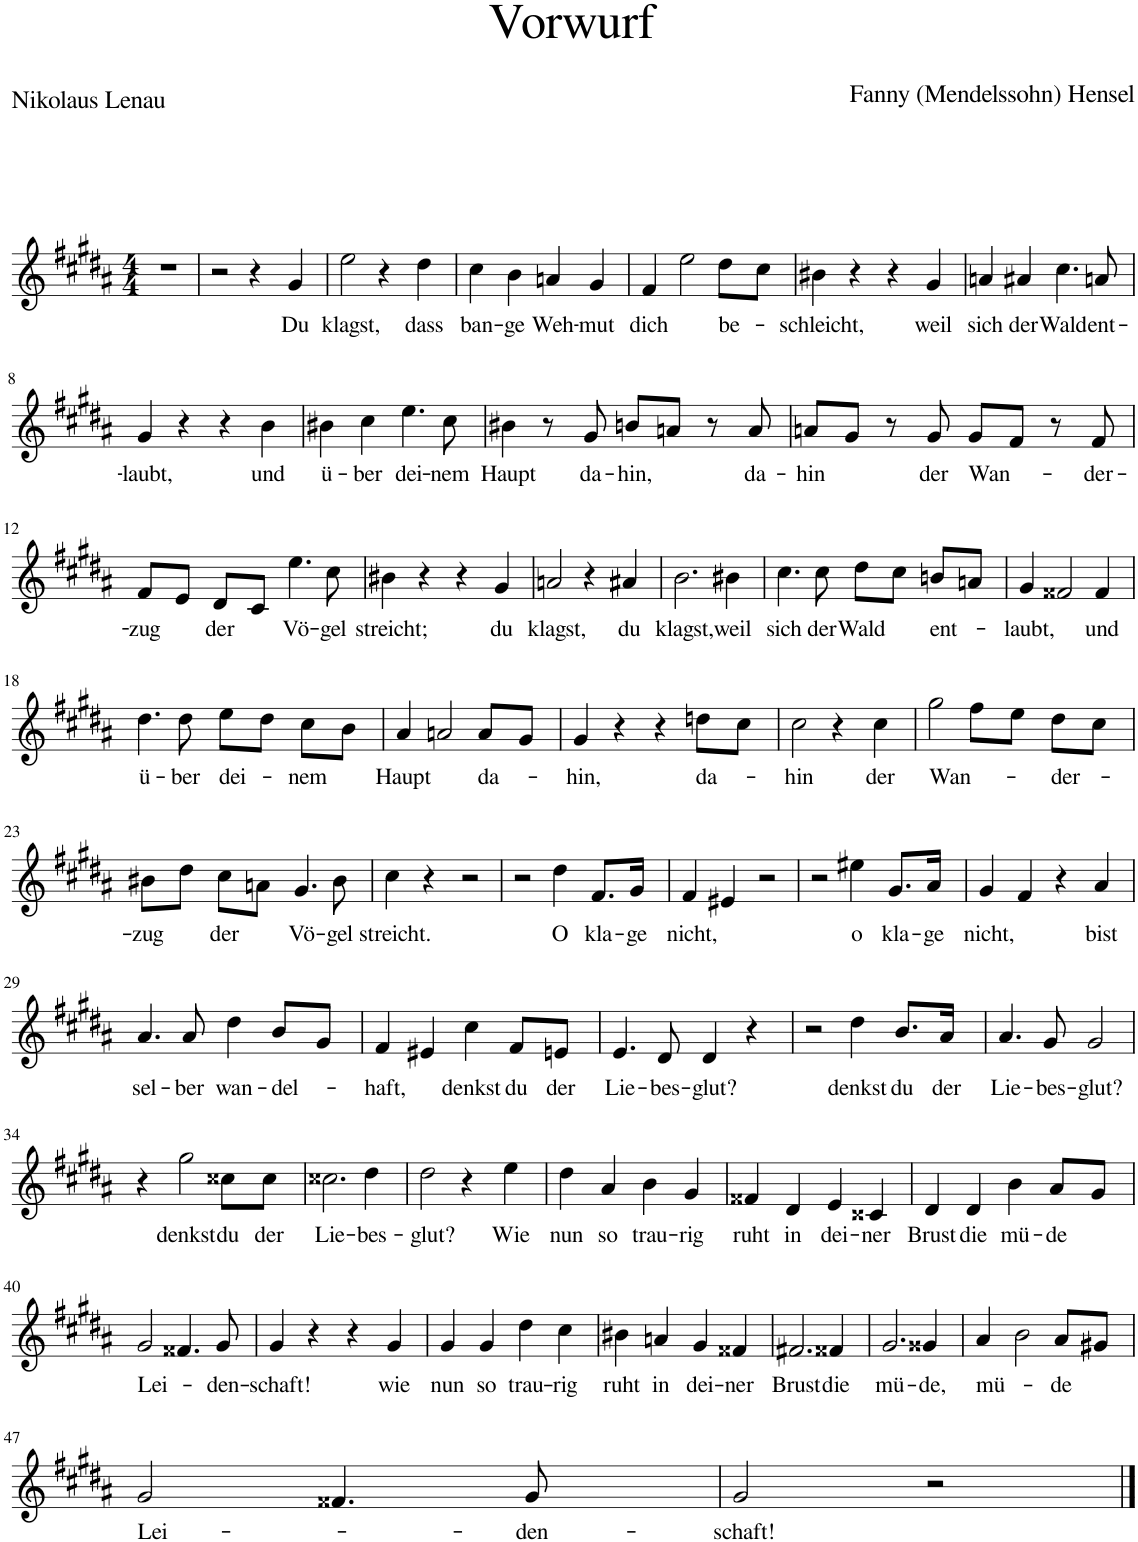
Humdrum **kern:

**kern	**text
*part1	*part1
*staff1	*staff1
*I"Piano	*
*I'Pno	*
*clefG2	*
*k[f#c#g#d#a#]	*
*M4/4	*
=1	=1
1r	.
=2	=2
2r	.
4r	.
!	!LO:LY:b
4g#/	Du
=3	=3
!	!LO:LY:b
2ee\	klagst,
4r	.
!	!LO:LY:b
4dd#\	dass
=4	=4
!	!LO:LY:b
4cc#\	ban-
!	!LO:LY:b
4b\	-ge
!	!LO:LY:b
4an/	Weh-
!	!LO:LY:b
4g#/	-mut
=5	=5
!	!LO:LY:b
4f#/	dich
2ee\	.
!	!LO:LY:b
8dd#\L	be-
8cc#\J	.
=6	=6
!	!LO:LY:b
4b#X\	-schleicht,
4r	.
4r	.
!	!LO:LY:b
4g#/	weil
=7	=7
!	!LO:LY:b
4an/	sich
!	!LO:LY:b
4a#X/	der
!	!LO:LY:b
4.cc#\	Wald
!	!LO:LY:b
8an/	ent-
!!LO:LB:g=z
=8	=8
!	!LO:LY:b
4g#/	-laubt,
4r	.
4r	.
!	!LO:LY:b
4b\	und
=9	=9
!	!LO:LY:b
4b#X\	ü-
!	!LO:LY:b
4cc#\	-ber
!	!LO:LY:b
4.ee\	dei-
!	!LO:LY:b
8cc#\	-nem
=10	=10
!	!LO:LY:b
4b#X\	Haupt
8r	.
!	!LO:LY:b
8g#/	da-
!	!LO:LY:b
8bn/L	-hin,
8an/J	.
8r	.
!	!LO:LY:b
8a/	da-
=11	=11
!	!LO:LY:b
8an/L	-hin
8g#/J	.
8r	.
!	!LO:LY:b
8g#/	der
!	!LO:LY:b
8g#/L	Wan-
8f#/J	.
8r	.
!	!LO:LY:b
8f#/	-der-
!!LO:LB:g=z
=12	=12
!	!LO:LY:b
8f#/L	-zug
8e/J	.
!	!LO:LY:b
8d#/L	der
8c#/J	.
!	!LO:LY:b
4.ee\	Vö-
!	!LO:LY:b
8cc#\	-gel
=13	=13
!	!LO:LY:b
4b#X\	streicht;
4r	.
4r	.
!	!LO:LY:b
4g#/	du
=14	=14
!	!LO:LY:b
2an/	klagst,
4r	.
!	!LO:LY:b
4a#X/	du
=15	=15
!	!LO:LY:b
2.b\	klagst,
!	!LO:LY:b
4b#X\	weil
=16	=16
!	!LO:LY:b
4.cc#\	sich
!	!LO:LY:b
8cc#\	der
!	!LO:LY:b
8dd#\L	Wald
8cc#\J	.
!	!LO:LY:b
8bn/L	ent-
8an/J	.
=17	=17
!	!LO:LY:b
4g#/	-laubt,
2f##X/	.
!	!LO:LY:b
4f##/	und
!!LO:LB:g=z
=18	=18
!	!LO:LY:b
4.dd#\	ü-
!	!LO:LY:b
8dd#\	-ber
!	!LO:LY:b
8ee\L	dei-
8dd#\J	.
!	!LO:LY:b
8cc#\L	-nem
8b\J	.
=19	=19
!	!LO:LY:b
4a#/	Haupt
2an/	.
!	!LO:LY:b
8a/L	da-
8g#/J	.
=20	=20
!	!LO:LY:b
4g#/	-hin,
4r	.
4r	.
!	!LO:LY:b
8ddn\L	da-
8cc#\J	.
=21	=21
!	!LO:LY:b
2cc#\	-hin
4r	.
!	!LO:LY:b
4cc#\	der
=22	=22
!	!LO:LY:b
2gg#\	Wan-
8ff#\L	.
8ee\J	.
!	!LO:LY:b
8dd#\L	-der-
8cc#\J	.
!!LO:LB:g=z
=23	=23
!	!LO:LY:b
8b#X\L	-zug
8dd#\J	.
!	!LO:LY:b
8cc#\L	der
8an\J	.
!	!LO:LY:b
4.g#/	Vö-
!	!LO:LY:b
8b#\	-gel
=24	=24
!	!LO:LY:b
4cc#\	streicht.
4r	.
2r	.
=25	=25
2r	.
!	!LO:LY:b
4dd#\	O
!	!LO:LY:b
8.f#/L	kla-
!	!LO:LY:b
16g#/Jk	-ge
=26	=26
!	!LO:LY:b
4f#/	nicht,
4e#X/	.
2r	.
=27	=27
2r	.
!	!LO:LY:b
4ee#X\	o
!	!LO:LY:b
8.g#/L	kla-
!	!LO:LY:b
16a#/Jk	-ge
=28	=28
!	!LO:LY:b
4g#/	nicht,
4f#/	.
4r	.
!	!LO:LY:b
4a#/	bist
!!LO:LB:g=z
=29	=29
!	!LO:LY:b
4.a#/	sel-
!	!LO:LY:b
8a#/	-ber
!	!LO:LY:b
4dd#\	wan-
!	!LO:LY:b
8b/L	-del-
8g#/J	.
=30	=30
!	!LO:LY:b
4f#/	-haft,
4e#X/	.
!	!LO:LY:b
4cc#\	denkst
!	!LO:LY:b
8f#/L	du
!	!LO:LY:b
8en/J	der
=31	=31
!	!LO:LY:b
4.e/	Lie-
!	!LO:LY:b
8d#/	-bes-
!	!LO:LY:b
4d#/	-glut?
4r	.
=32	=32
2r	.
!	!LO:LY:b
4dd#\	denkst
!	!LO:LY:b
8.b/L	du
!	!LO:LY:b
16a#/Jk	der
=33	=33
!	!LO:LY:b
4.a#/	Lie-
!	!LO:LY:b
8g#/	-bes-
!	!LO:LY:b
2g#/	-glut?
!!LO:LB:g=z
=34	=34
4r	.
!	!LO:LY:b
2gg#\	denkst
!	!LO:LY:b
8cc##X\L	du
!	!LO:LY:b
8cc##\J	der
=35	=35
!	!LO:LY:b
2.cc##X\	Lie-
!	!LO:LY:b
4dd#\	-bes-
=36	=36
!	!LO:LY:b
2dd#\	-glut?
4r	.
!	!LO:LY:b
4ee\	Wie
=37	=37
!	!LO:LY:b
4dd#\	nun
!	!LO:LY:b
4a#/	so
!	!LO:LY:b
4b\	trau-
!	!LO:LY:b
4g#/	-rig
=38	=38
!	!LO:LY:b
4f##X/	ruht
!	!LO:LY:b
4d#/	in
!	!LO:LY:b
4e/	dei-
!	!LO:LY:b
4c##X/	-ner
=39	=39
!	!LO:LY:b
4d#/	Brust
!	!LO:LY:b
4d#/	die
!	!LO:LY:b
4b\	mü-
!	!LO:LY:b
8a#/L	-de
8g#/J	.
!!LO:LB:g=z
=40	=40
!	!LO:LY:b
2g#/	Lei-
4.f##X/	.
!	!LO:LY:b
8g#/	-den-
=41	=41
!	!LO:LY:b
4g#/	-schaft!
4r	.
4r	.
!	!LO:LY:b
4g#/	wie
=42	=42
!	!LO:LY:b
4g#/	nun
!	!LO:LY:b
4g#/	so
!	!LO:LY:b
4dd#\	trau-
!	!LO:LY:b
4cc#\	-rig
=43	=43
!	!LO:LY:b
4b#X\	ruht
!	!LO:LY:b
4an/	in
!	!LO:LY:b
4g#/	dei-
!	!LO:LY:b
4f##X/	-ner
=44	=44
!	!LO:LY:b
2.f#X/	Brust
!	!LO:LY:b
4f##X/	die
=45	=45
!	!LO:LY:b
2.g#/	mü-
!	!LO:LY:b
4g##X/	-de,
=46	=46
!	!LO:LY:b
4a#/	mü-
2b\	.
!	!LO:LY:b
8a#/L	-de
8g#X/J	.
!!LO:LB:g=z
=47	=47
!	!LO:LY:b
2g#/	Lei-
4.f##X/	.
!	!LO:LY:b
8g#/	-den-
=48	=48
!	!LO:LY:b
2g#/	-schaft!
2r	.
==	==
*-	*-
